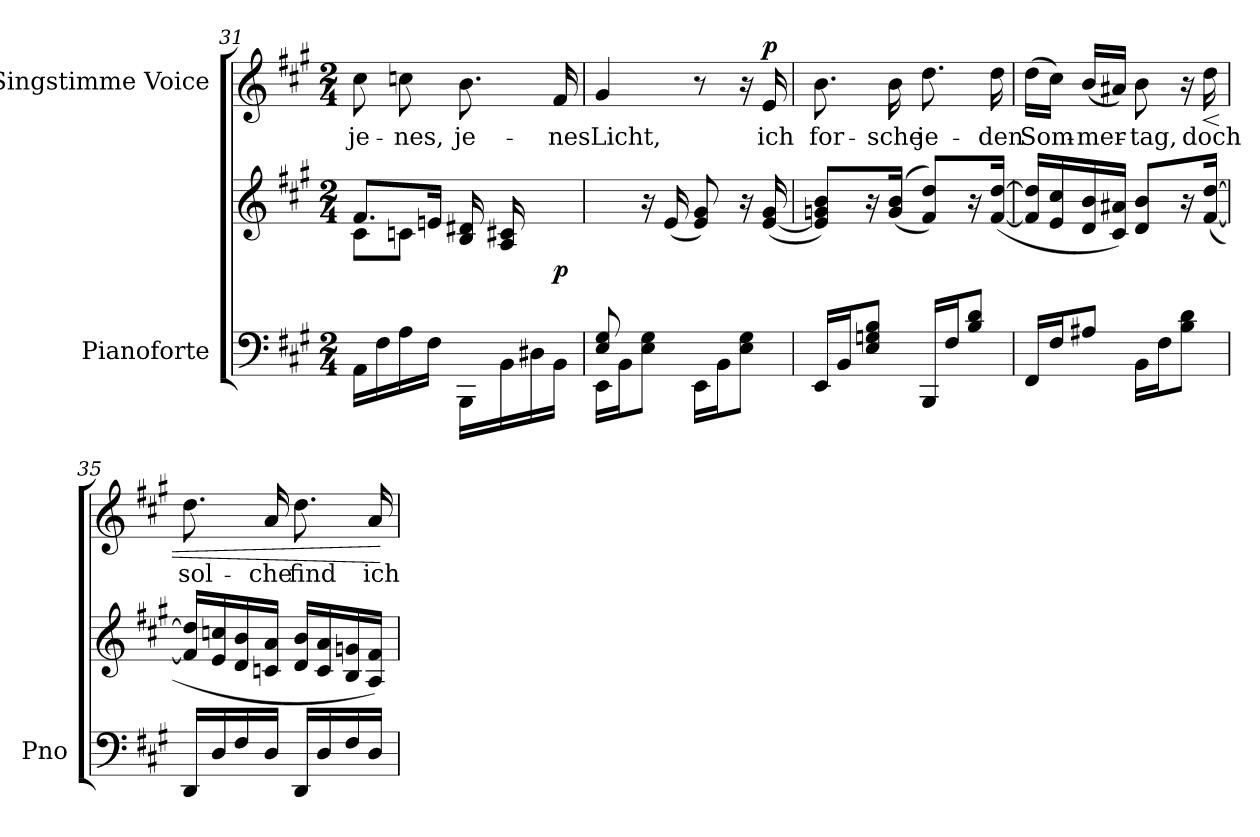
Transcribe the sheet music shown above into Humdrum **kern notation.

**kern	**kern	**dynam	**kern	**text	**dynam
*part2	*part2	*part2	*part1	*part1	*part1
*staff3	*staff2	*staff2/3	*staff1	*staff1	*staff1
*I"Pianoforte	*	*	*I"Singstimme Voice	*	*
*I'Pno	*	*	*	*	*
*clefF4	*clefG2	*	*clefG2	*	*
*k[f#c#g#]	*k[f#c#g#]	*	*k[f#c#g#]	*	*
*M2/4	*M2/4	*	*M2/4	*	*
=31	=31	=31	=31	=31	=31
*^	*^	*	*	*	*
!	!	!	!	!	!	!LO:LY:b	!
4.ryy	16AA\LL	8.f#/L	8c#\L	.	8cc#\	je-	.
.	16F#\	.	.	.	.	.	.
!	!	!	!	!	!	!LO:LY:b	!
.	16A\	.	8cn\J	.	8ccn\	-nes,	.
.	16F#\JJ	(>16en/Jk	.	.	.	.	.
!	!	!	!	!	!	!LO:LY:b	!
.	16BBB\LL	16B/ 16d#X/LL	8ryy	.	8.b\	je-	.
.	16BB\	16A/ 16c#X/	.	.	.	.	.
16G#/ 16B/	16D#X\	8ryy	8ryy	.	.	.	.
!	!	!	!	!LO:DY:a=2	!	!LO:LY:b	!
16F#/ 16A/JJ)	16BB\JJ	.	.	p	16f#/	-nes	.
*	*	*v	*v	*	*	*	*
=32	=32	=32	=32	=32	=32	=32
!	!	!	!	!	!LO:LY:b	!
8E/ 8G#/	16EE\LL	8ryy	.	4g#/	Licht,	.
.	16BB\J	.	.	.	.	.
4.ryy	8E\ 8G#\J	16r	.	.	.	.
.	.	(<16e/	.	.	.	.
.	16EE\LL	8e/ 8g#/)	.	8r	.	.
.	16BB\J	.	.	.	.	.
.	8E\ 8G#\J	16r	.	16r	.	.
!	!	!	!	!	!LO:LY:b	!LO:DY:a
.	.	(>[16e/ 16g#/	.	16e/	ich	p
*v	*v	*	*	*	*	*
!!LO:LB:g=z
=33	=33	=33	=33	=33	=33
!	!	!	!	!LO:LY:b	!
16EE/LL	8e/] 8gn/ 8b/L)	.	8.b\	for-	.
16BB/J	.	.	.	.	.
8E/ 8Gn/ 8B/J	16r	.	.	.	.
!	!	!	!	!LO:LY:b	!
.	(>(<16g/ 16b/Jk	.	16b\	-sche	.
!	!	!	!	!LO:LY:b	!
16BBB/LL	8f#/ 8dd/L))	.	8.dd\	je-	.
16F#/J	.	.	.	.	.
8B/ 8d/J	16r	.	.	.	.
!	!	!	!	!LO:LY:b	!
.	(<[16f#/ [16dd/Jk	.	16dd\	-den	.
=34	=34	=34	=34	=34	=34
!	!	!	!	!LO:LY:b	!
16FF#/LL	16f#/] 16dd/]LL	.	(>16dd\LL	Som-	.
16F#/J	16e/ 16cc#/	.	16cc#\JJ)	.	.
!	!	!	!	!LO:LY:b	!
8A#X/J	16d/ 16b/	.	(<16b/LL	-mer-	.
.	16c#/ 16a#X/JJ)	.	16a#X/JJ)	.	.
!	!	!	!	!LO:LY:b	!
16BB\LL	8d/ 8b/L	.	8b\	-tag,	.
16F#\J	.	.	.	.	.
8B\ 8d\J	16r	.	16r	.	.
!	!	!	!	!LO:LY:b	!LO:HP:b
.	(<[16f#/ [16dd/Jk	.	16dd\	doch	<
=35	=35	=35	=35	=35	=35
!	!	!	!	!LO:LY:b	!
16DD/LL	16f#/] 16dd/]LL	.	8.dd\	sol-	.
16D/	16e/ 16ccn/	.	.	.	.
16F#/	16d/ 16b/	.	.	.	.
!	!	!	!	!LO:LY:b	!
16D/JJ	16cn/ 16a/JJ	.	16a/	-che	.
!	!	!	!	!LO:LY:b	!
16DD/LL	16d/ 16b/LL	.	8.dd\	find	.
16D/	16c/ 16a/	.	.	.	.
16F#/	16B/ 16gn/	.	.	.	.
!	!	!	!	!LO:LY:b	!
16D/JJ	16A/ 16f#/JJ)	.	16a/	ich	.
.	.	.	.	.	[
=	=	=	=	=	=
*-	*-	*-	*-	*-	*-
